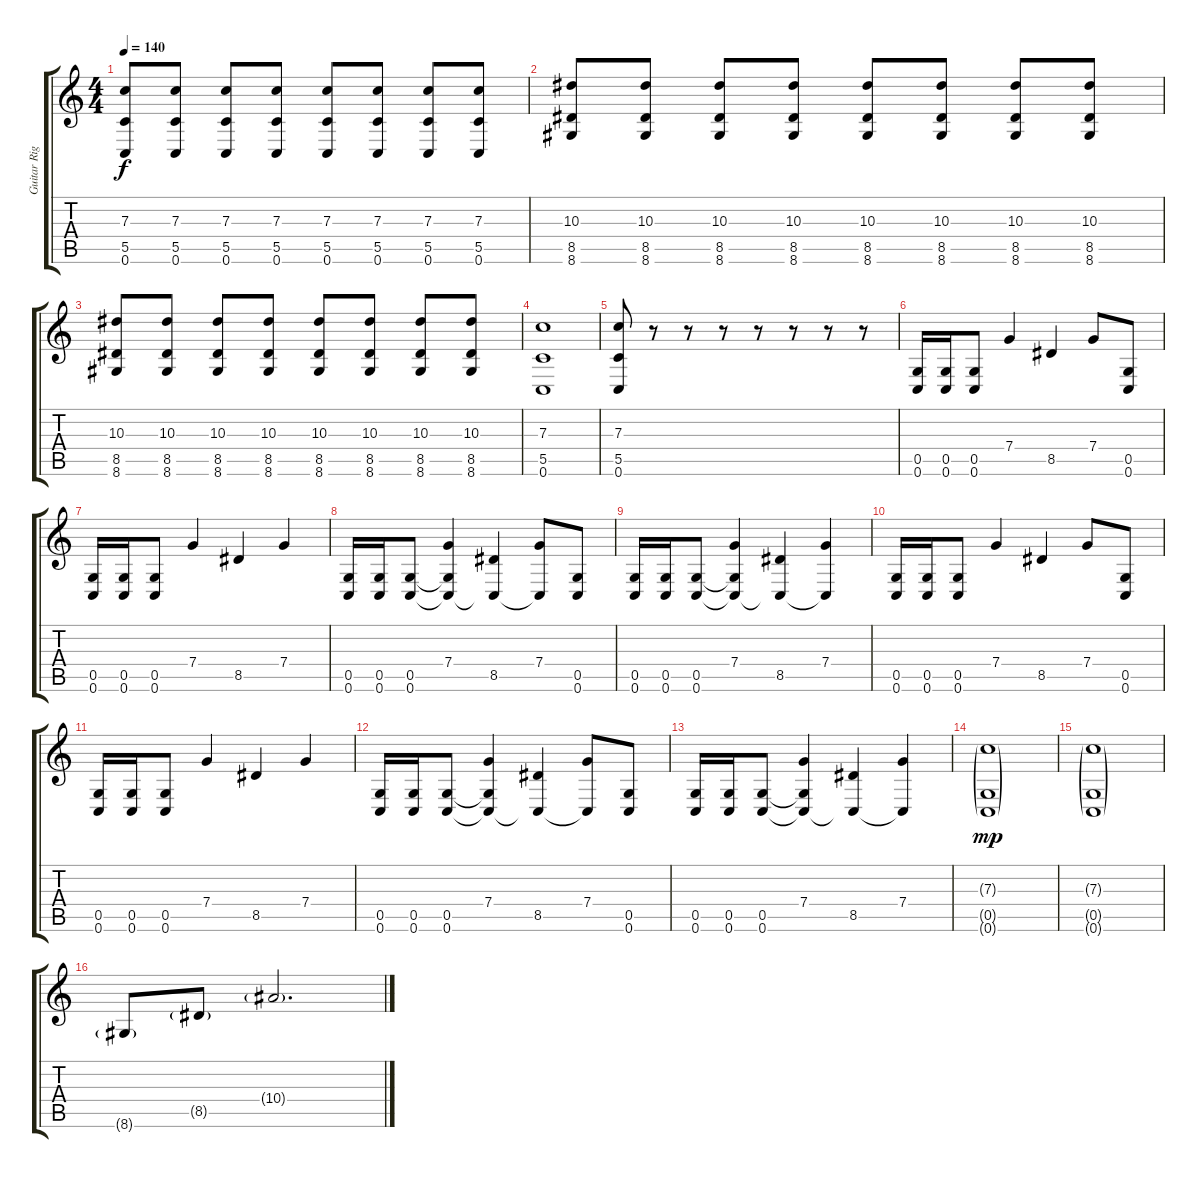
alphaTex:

\track ("Guitar Right" "Guitar Rig") {instrument distortionguitar}
\staff {score tabs}
\tuning (D4 A3 F3 C3 G2 C2) {hide}
\ts (4 4)
\tempo 140
\clef g2
\ks c
(7.3 5.5 0.6).8{dy f} (7.3 5.5 0.6).8 (7.3 5.5 0.6).8 (7.3 5.5 0.6).8 (7.3 5.5 0.6).8 (7.3 5.5 0.6).8 (7.3 5.5 0.6).8 (7.3 5.5 0.6).8 |
(10.3 8.5 8.6).8 (10.3 8.5 8.6).8 (10.3 8.5 8.6).8 (10.3 8.5 8.6).8 (10.3 8.5 8.6).8 (10.3 8.5 8.6).8 (10.3 8.5 8.6).8 (10.3 8.5 8.6).8 |
(10.3 8.5 8.6).8 (10.3 8.5 8.6).8 (10.3 8.5 8.6).8 (10.3 8.5 8.6).8 (10.3 8.5 8.6).8 (10.3 8.5 8.6).8 (10.3 8.5 8.6).8 (10.3 8.5 8.6).8 |
(7.3 5.5 0.6).1 |
(7.3 5.5 0.6).8 r.8 r.8 r.8 r.8 r.8 r.8 r.8 |
(0.5 0.6).16 (0.5 0.6).16 (0.5 0.6).8 7.4.4 8.5.4 7.4.8 (0.5 0.6).8 |
(0.5 0.6).16 (0.5 0.6).16 (0.5 0.6).8 7.4.4 8.5.4 7.4.4 |
(0.5 0.6).16 (0.5 0.6).16 (0.5 0.6).8 (7.4 0.5{t} 0.6{t}).4 (8.5 0.6{t}).4 (7.4 0.6{t}).8 (0.5 0.6).8 |
(0.5 0.6).16 (0.5 0.6).16 (0.5 0.6).8 (7.4 0.5{t} 0.6{t}).4 (8.5 0.6{t}).4 (7.4 0.6{t}).4 |
(0.5 0.6).16 (0.5 0.6).16 (0.5 0.6).8 7.4.4 8.5.4 7.4.8 (0.5 0.6).8 |
(0.5 0.6).16 (0.5 0.6).16 (0.5 0.6).8 7.4.4 8.5.4 7.4.4 |
(0.5 0.6).16 (0.5 0.6).16 (0.5 0.6).8 (7.4 0.5{t} 0.6{t}).4 (8.5 0.6{t}).4 (7.4 0.6{t}).8 (0.5 0.6).8 |
(0.5 0.6).16 (0.5 0.6).16 (0.5 0.6).8 (7.4 0.5{t} 0.6{t}).4 (8.5 0.6{t}).4 (7.4 0.6{t}).4 |
(7.3{g} 0.5{g} 0.6{g}).1{dy mp} |
(7.3{g} 0.5{g} 0.6{g}).1 |
8.6{g}.8 8.5{g}.8 10.4{g}.2{d}
